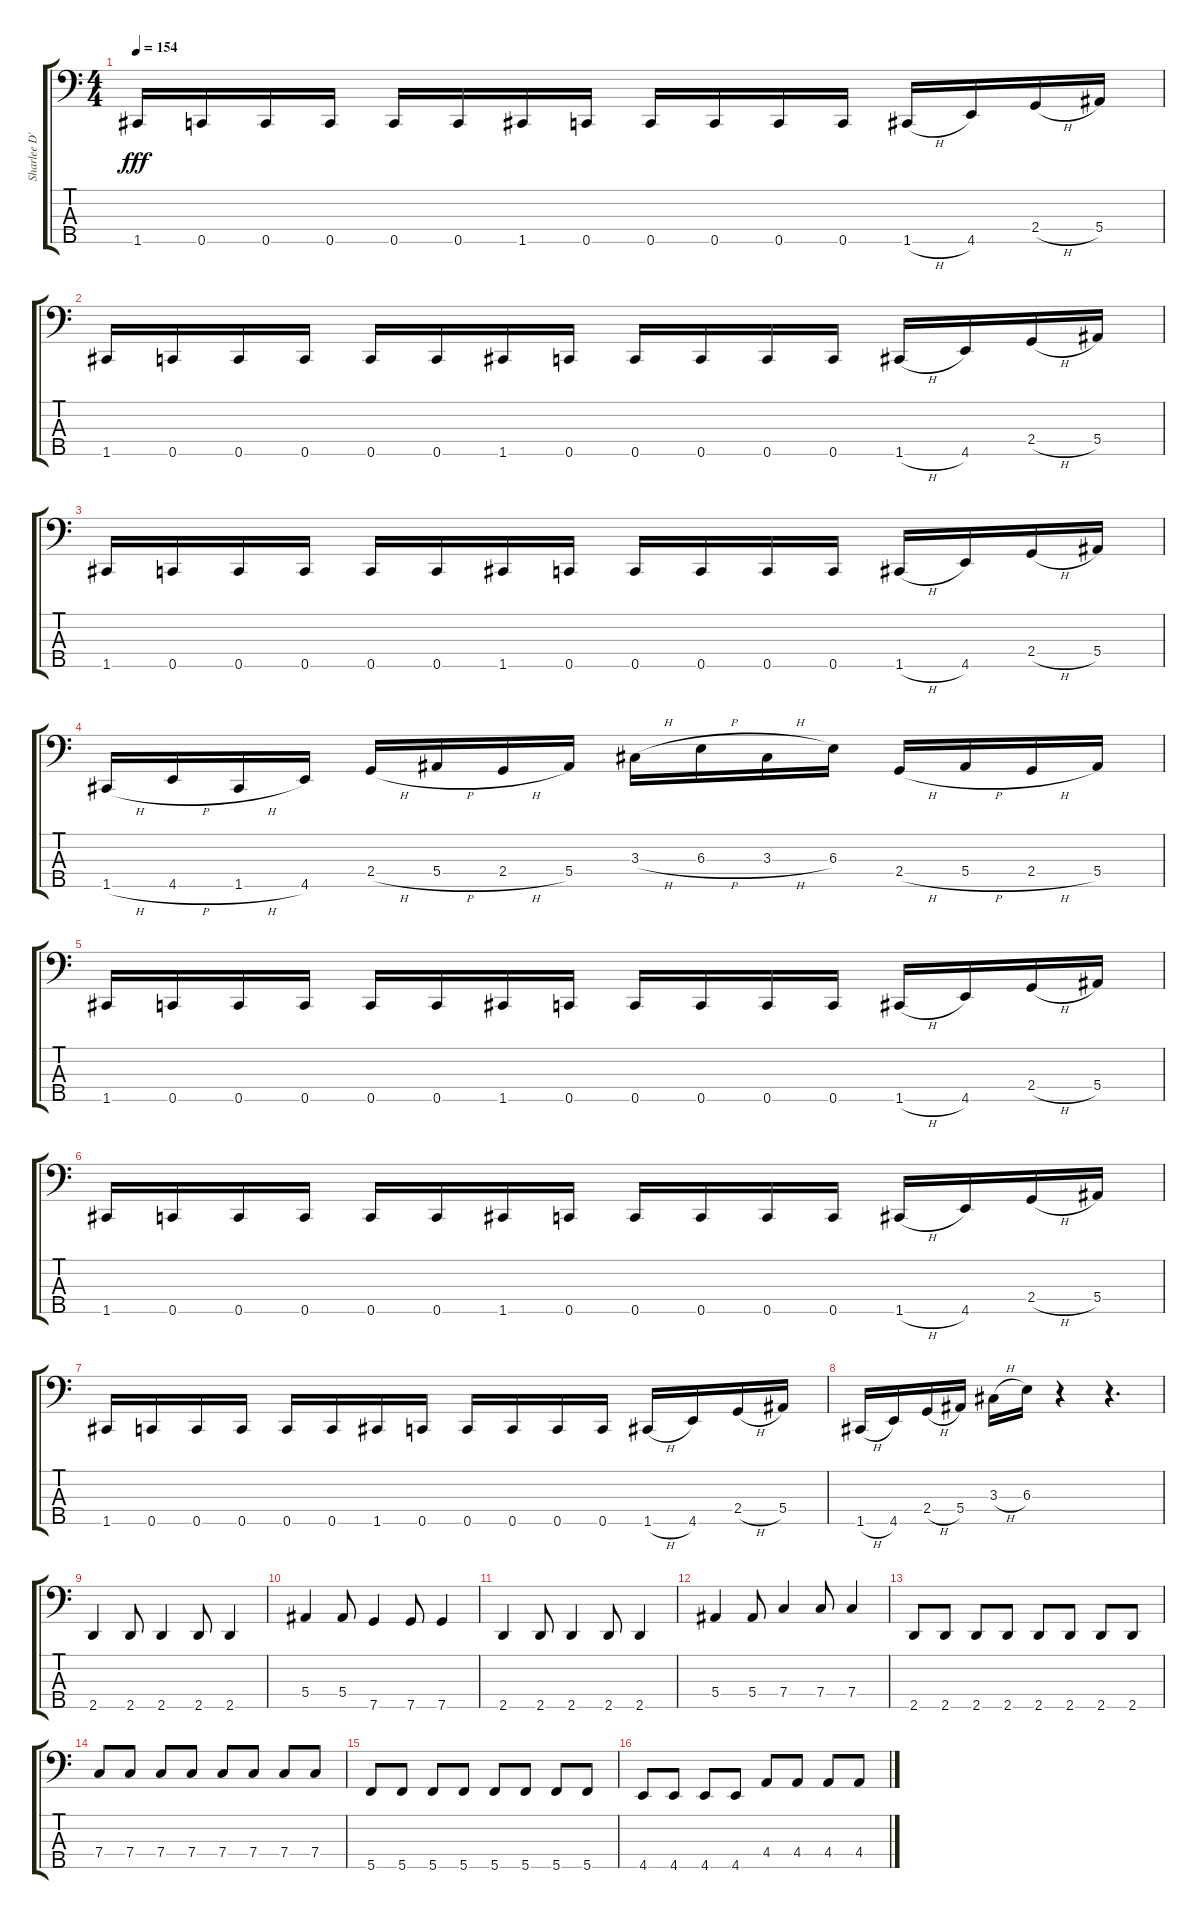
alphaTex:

\track ("Sharlee D'Angelo" "Sharlee D'") {instrument electricbasspick}
\staff {score tabs}
\tuning (Ab2 Eb2 Bb1 F1 C1) {hide}
\ts (4 4)
\tempo 154
\clef f4
\ks c
1.5.16{dy fff} 0.5.16 0.5.16 0.5.16 0.5.16 0.5.16 1.5.16 0.5.16 0.5.16 0.5.16 0.5.16 0.5.16 1.5{h}.16 4.5.16 2.4{h}.16 5.4.16 |
1.5.16 0.5.16 0.5.16 0.5.16 0.5.16 0.5.16 1.5.16 0.5.16 0.5.16 0.5.16 0.5.16 0.5.16 1.5{h}.16 4.5.16 2.4{h}.16 5.4.16 |
1.5.16 0.5.16 0.5.16 0.5.16 0.5.16 0.5.16 1.5.16 0.5.16 0.5.16 0.5.16 0.5.16 0.5.16 1.5{h}.16 4.5.16 2.4{h}.16 5.4.16 |
1.5{h}.16 4.5{h}.16 1.5{h}.16 4.5.16 2.4{h}.16 5.4{h}.16 2.4{h}.16 5.4.16 3.3{h}.16 6.3{h}.16 3.3{h}.16 6.3.16 2.4{h}.16 5.4{h}.16 2.4{h}.16 5.4.16 |
1.5.16 0.5.16 0.5.16 0.5.16 0.5.16 0.5.16 1.5.16 0.5.16 0.5.16 0.5.16 0.5.16 0.5.16 1.5{h}.16 4.5.16 2.4{h}.16 5.4.16 |
1.5.16 0.5.16 0.5.16 0.5.16 0.5.16 0.5.16 1.5.16 0.5.16 0.5.16 0.5.16 0.5.16 0.5.16 1.5{h}.16 4.5.16 2.4{h}.16 5.4.16 |
1.5.16 0.5.16 0.5.16 0.5.16 0.5.16 0.5.16 1.5.16 0.5.16 0.5.16 0.5.16 0.5.16 0.5.16 1.5{h}.16 4.5.16 2.4{h}.16 5.4.16 |
1.5{h}.16 4.5.16 2.4{h}.16 5.4.16 3.3{h}.16 6.3.16 r.4 r.4{d} |
2.5.4 2.5.8 2.5.4 2.5.8 2.5.4 |
5.4.4 5.4.8 7.5.4 7.5.8 7.5.4 |
2.5.4 2.5.8 2.5.4 2.5.8 2.5.4 |
5.4.4 5.4.8 7.4.4 7.4.8 7.4.4 |
2.5.8 2.5.8 2.5.8 2.5.8 2.5.8 2.5.8 2.5.8 2.5.8 |
7.4.8 7.4.8 7.4.8 7.4.8 7.4.8 7.4.8 7.4.8 7.4.8 |
5.5.8 5.5.8 5.5.8 5.5.8 5.5.8 5.5.8 5.5.8 5.5.8 |
4.5.8 4.5.8 4.5.8 4.5.8 4.4.8 4.4.8 4.4.8 4.4.8
